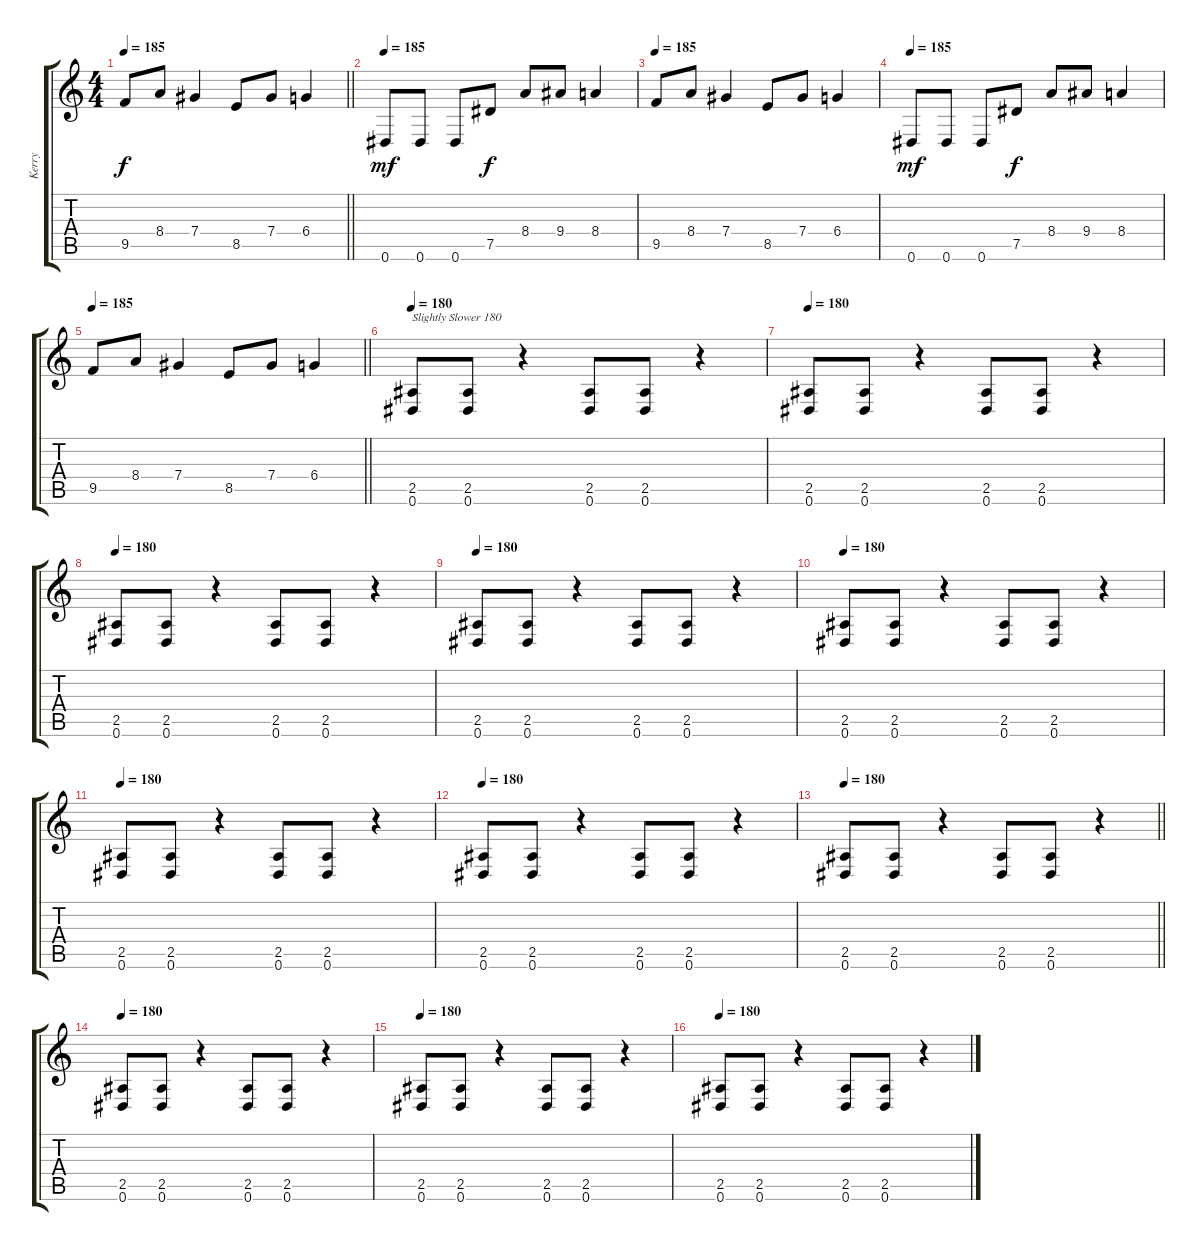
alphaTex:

\track ("Kerry" "Kerry") {instrument distortionguitar}
\staff {score tabs}
\tuning (Eb4 Bb3 Gb3 Db3 Ab2 Eb2) {hide}
\ts (4 4)
\tempo 185
\clef g2
\barLineRight lightlight
\ks c
9.5.8{dy f} 8.4.8 7.4.4 8.5.8 7.4.8 6.4.4 |
\tempo 185
0.6.8{dy mf} 0.6.8 0.6.8 7.5.8{dy f} 8.4.8 9.4.8 8.4.4 |
\tempo 185
9.5.8 8.4.8 7.4.4 8.5.8 7.4.8 6.4.4 |
\tempo 185
0.6.8{dy mf} 0.6.8 0.6.8 7.5.8{dy f} 8.4.8 9.4.8 8.4.4 |
\tempo 185
\barLineRight lightlight
9.5.8 8.4.8 7.4.4 8.5.8 7.4.8 6.4.4 |
\tempo 180
(2.5 0.6).8{txt "Slightly Slower 180"} (2.5 0.6).8 r.4 (2.5 0.6).8 (2.5 0.6).8 r.4 |
\tempo 180
(2.5 0.6).8 (2.5 0.6).8 r.4 (2.5 0.6).8 (2.5 0.6).8 r.4 |
\tempo 180
(2.5 0.6).8 (2.5 0.6).8 r.4 (2.5 0.6).8 (2.5 0.6).8 r.4 |
\tempo 180
(2.5 0.6).8 (2.5 0.6).8 r.4 (2.5 0.6).8 (2.5 0.6).8 r.4 |
\tempo 180
(2.5 0.6).8 (2.5 0.6).8 r.4 (2.5 0.6).8 (2.5 0.6).8 r.4 |
\tempo 180
(2.5 0.6).8 (2.5 0.6).8 r.4 (2.5 0.6).8 (2.5 0.6).8 r.4 |
\tempo 180
(2.5 0.6).8 (2.5 0.6).8 r.4 (2.5 0.6).8 (2.5 0.6).8 r.4 |
\tempo 180
\barLineRight lightlight
(2.5 0.6).8 (2.5 0.6).8 r.4 (2.5 0.6).8 (2.5 0.6).8 r.4 |
\tempo 180
(2.5 0.6).8 (2.5 0.6).8 r.4 (2.5 0.6).8 (2.5 0.6).8 r.4 |
\tempo 180
(2.5 0.6).8 (2.5 0.6).8 r.4 (2.5 0.6).8 (2.5 0.6).8 r.4 |
\tempo 180
(2.5 0.6).8 (2.5 0.6).8 r.4 (2.5 0.6).8 (2.5 0.6).8 r.4
